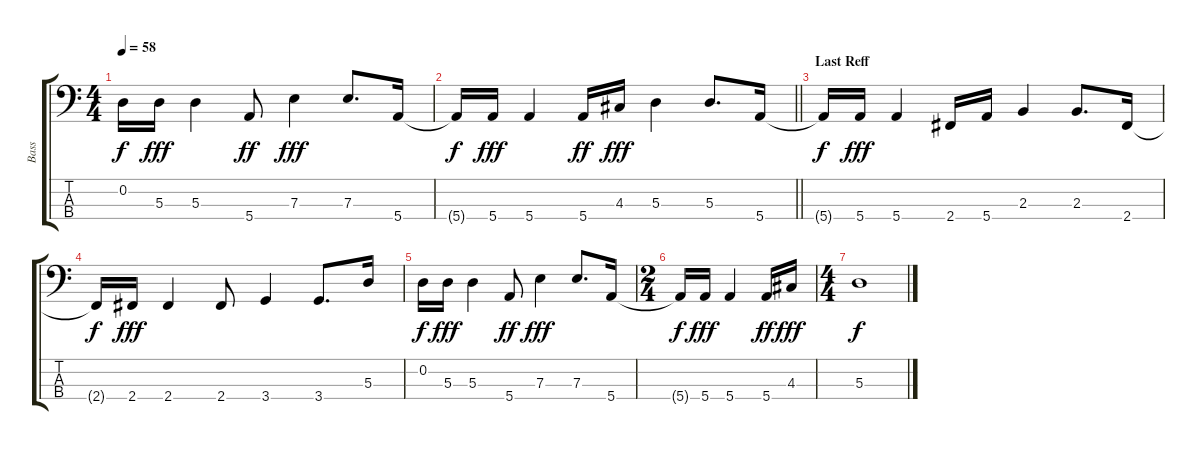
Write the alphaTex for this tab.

\track ("Bass" "Bass") {instrument electricbassfinger}
\staff {score tabs}
\tuning (G2 D2 A1 E1) {hide}
\ts (4 4)
\tempo 58
\clef f4
\ks c
0.2.16{dy f} 5.3.16{dy fff} 5.3.4 5.4.8{dy ff} 7.3.4{dy fff} 7.3.8{d} 5.4.16 |
\barLineRight lightlight
5.4{t}.16{dy f} 5.4.16{dy fff} 5.4.4 5.4.16{dy ff} 4.3.16{dy fff} 5.3.4 5.3.8{d} 5.4.16 |
\section ("" "Last Reff")
5.4{t}.16{dy f} 5.4.16{dy fff} 5.4.4 2.4.16 5.4.16 2.3.4 2.3.8{d} 2.4.16 |
2.4{t}.16{dy f} 2.4.16{dy fff} 2.4.4 2.4.8 3.4.4 3.4.8{d} 5.3.16 |
0.2.16{dy f} 5.3.16{dy fff} 5.3.4 5.4.8{dy ff} 7.3.4{dy fff} 7.3.8{d} 5.4.16 |
\ts (2 4)
5.4{t}.16{dy f} 5.4.16{dy fff} 5.4.4 5.4.16{dy ff} 4.3.16{dy fff} |
\ts (4 4)
5.3.1{dy f}
